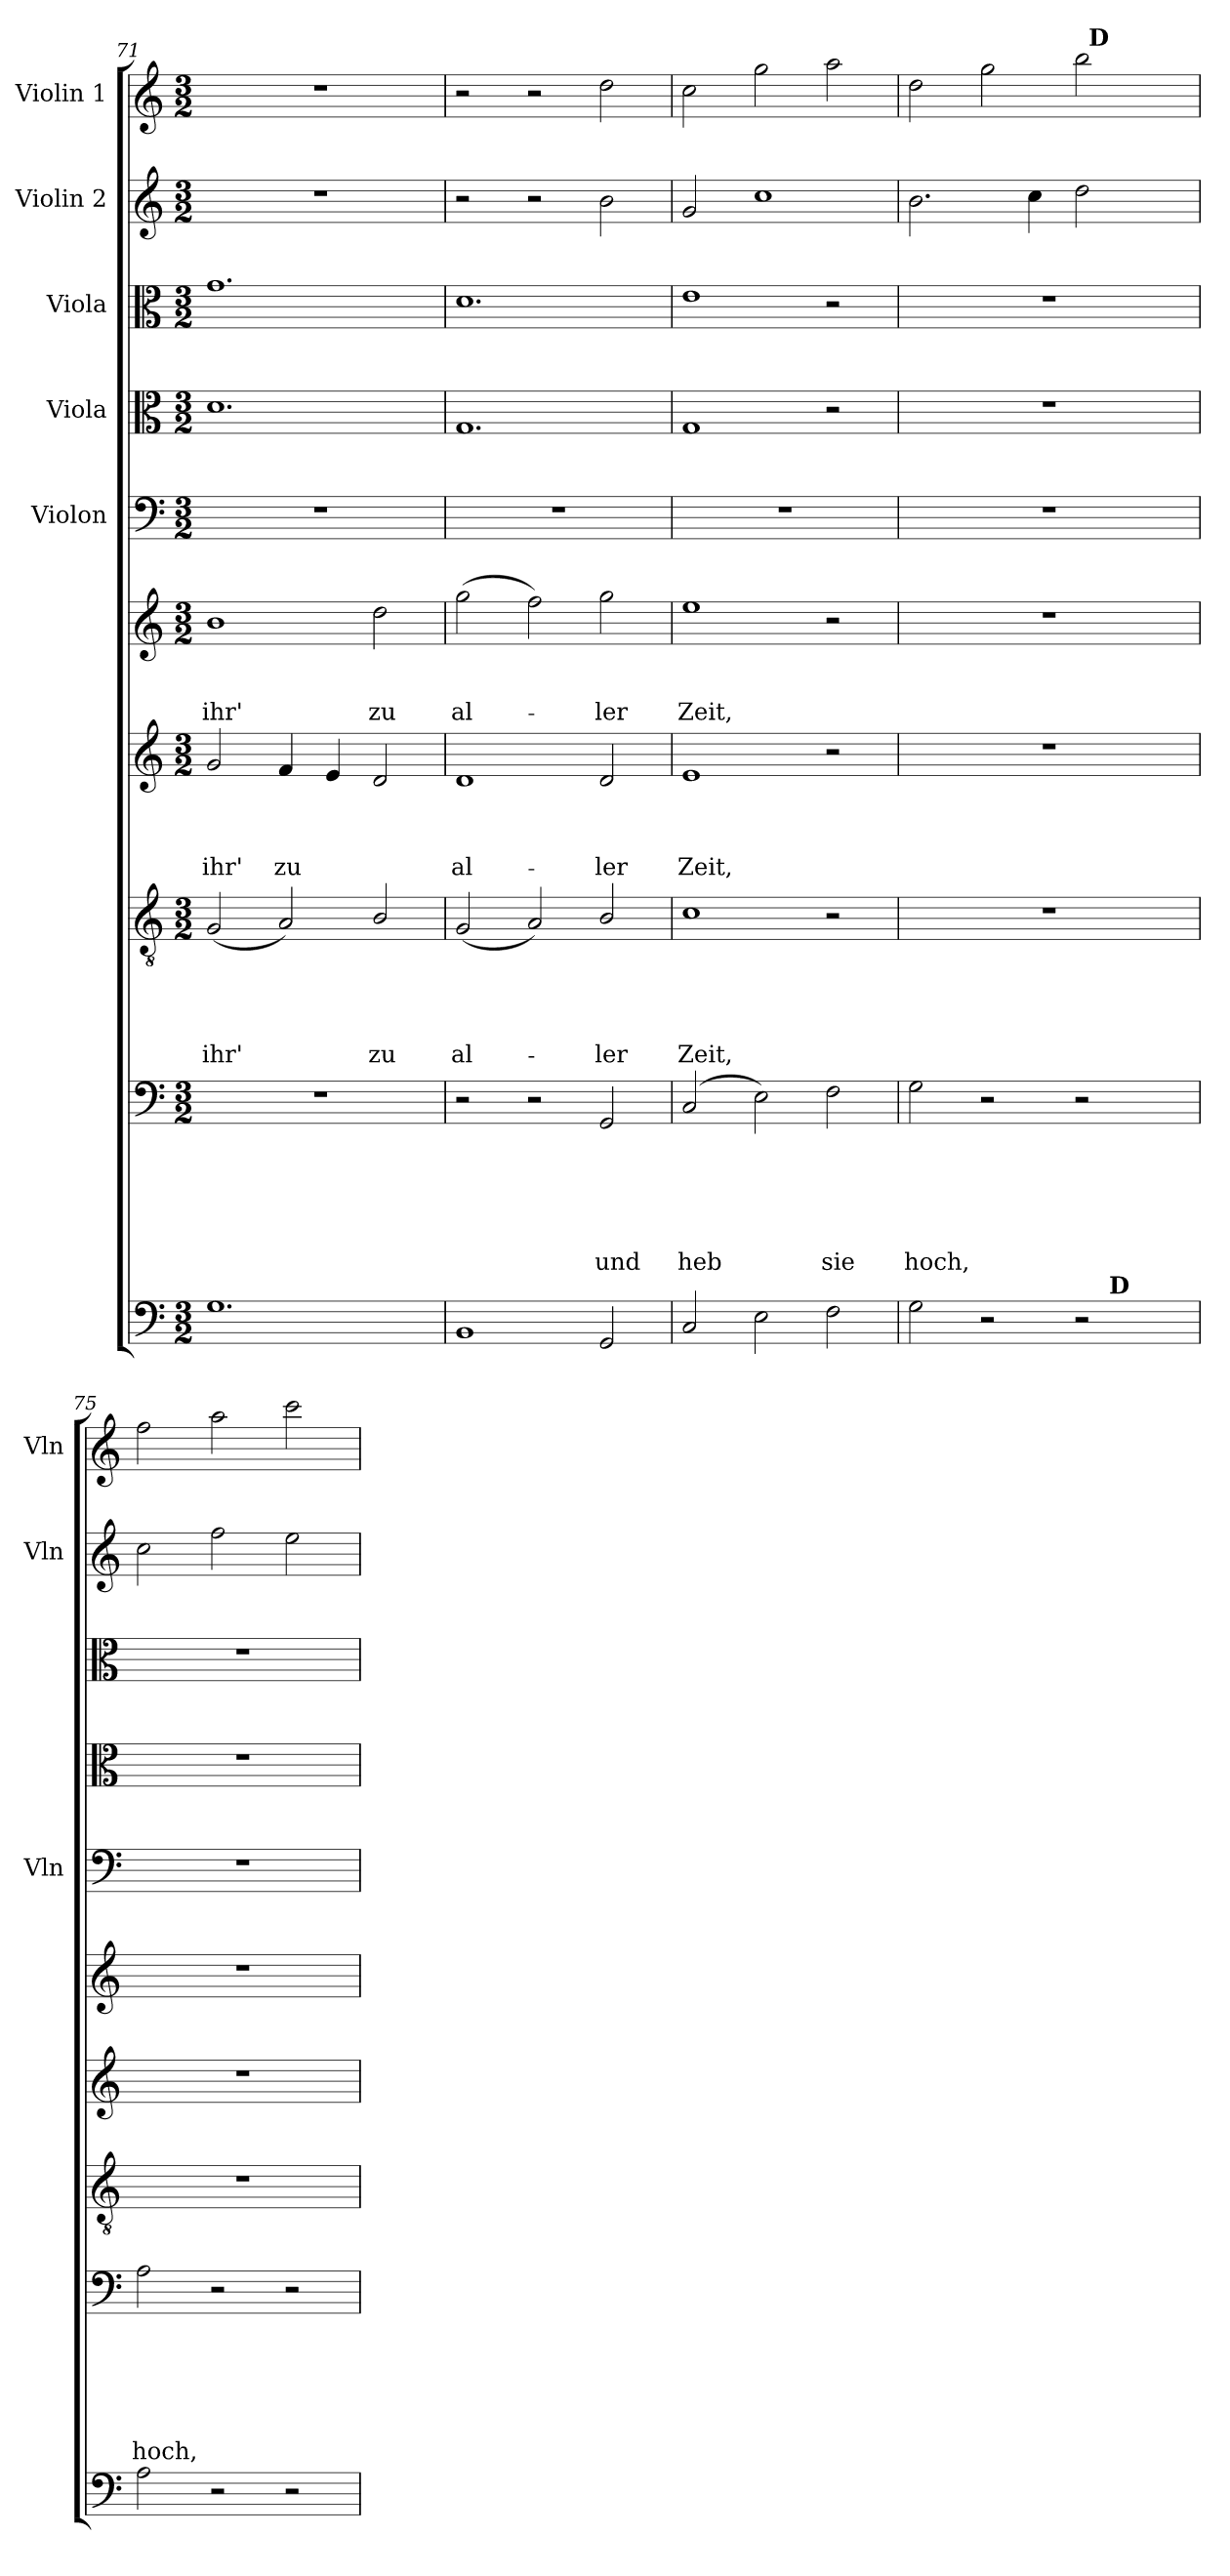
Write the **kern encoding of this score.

**kern	**kern	**text	**text	**text	**text	**text	**text	**kern	**text	**text	**text	**text	**text	**kern	**text	**text	**text	**text	**kern	**text	**text	**text	**kern	**kern	**kern	**kern	**kern
*part10	*part9	*part9	*part9	*part9	*part9	*part9	*part9	*part8	*part8	*part8	*part8	*part8	*part8	*part7	*part7	*part7	*part7	*part7	*part6	*part6	*part6	*part6	*part5	*part4	*part3	*part2	*part1
*staff10	*staff9	*staff9	*staff9	*staff9	*staff9	*staff9	*staff9	*staff8	*staff8	*staff8	*staff8	*staff8	*staff8	*staff7	*staff7	*staff7	*staff7	*staff7	*staff6	*staff6	*staff6	*staff6	*staff5	*staff4	*staff3	*staff2	*staff1
*	*	*	*	*	*	*	*	*	*	*	*	*	*	*	*	*	*	*	*	*	*	*	*I"Violon	*I"Viola	*I"Viola	*I"Violin 2	*I"Violin 1
*	*	*	*	*	*	*	*	*	*	*	*	*	*	*	*	*	*	*	*	*	*	*	*I'Vln	*	*	*I'Vln	*I'Vln
*clefF4	*clefF4	*	*	*	*	*	*	*clefGv2	*	*	*	*	*	*clefG2	*	*	*	*	*clefG2	*	*	*	*clefF4	*clefC3	*clefC3	*clefG2	*clefG2
*k[]	*k[]	*	*	*	*	*	*	*k[]	*	*	*	*	*	*k[]	*	*	*	*	*k[]	*	*	*	*k[]	*k[]	*k[]	*k[]	*k[]
*C:	*C:	*	*	*	*	*	*	*C:	*	*	*	*	*	*C:	*	*	*	*	*C:	*	*	*	*C:	*C:	*C:	*C:	*C:
*M3/2	*M3/2	*	*	*	*	*	*	*M3/2	*	*	*	*	*	*M3/2	*	*	*	*	*M3/2	*	*	*	*M3/2	*M3/2	*M3/2	*M3/2	*M3/2
=71	=71	=71	=71	=71	=71	=71	=71	=71	=71	=71	=71	=71	=71	=71	=71	=71	=71	=71	=71	=71	=71	=71	=71	=71	=71	=71	=71
!	!LO:N:vis=1	!	!	!	!	!	!	!	!	!	!	!	!LO:LY:b	!	!	!	!	!LO:LY:b	!	!	!	!LO:LY:b	!LO:N:vis=1	!	!	!LO:N:vis=1	!LO:N:vis=1
1.G	1.r	.	.	.	.	.	.	(<2G/	.	.	.	.	ihr'	2g/	.	.	.	ihr'	1b	.	.	ihr'	1.r	1.d	1.g	1.r	1.r
!	!	!	!	!	!	!	!	!	!	!	!	!	!	!	!	!	!	!LO:LY:b	!	!	!	!	!	!	!	!	!
.	.	.	.	.	.	.	.	2A/)	.	.	.	.	.	4f/	.	.	.	zu	.	.	.	.	.	.	.	.	.
.	.	.	.	.	.	.	.	.	.	.	.	.	.	4e/	.	.	.	.	.	.	.	.	.	.	.	.	.
!	!	!	!	!	!	!	!	!	!	!	!	!	!LO:LY:b	!	!	!	!	!	!	!	!	!LO:LY:b	!	!	!	!	!
.	.	.	.	.	.	.	.	2B/	.	.	.	.	zu	2d/	.	.	.	.	2dd\	.	.	zu	.	.	.	.	.
=72	=72	=72	=72	=72	=72	=72	=72	=72	=72	=72	=72	=72	=72	=72	=72	=72	=72	=72	=72	=72	=72	=72	=72	=72	=72	=72	=72
!	!	!	!	!	!	!	!	!	!	!	!	!	!LO:LY:b	!	!	!	!	!LO:LY:b	!	!	!	!LO:LY:b	!LO:N:vis=1	!	!	!	!
1BB	2r	.	.	.	.	.	.	(<2G/	.	.	.	.	al-	1d	.	.	.	al-	(>2gg\	.	.	al-	1.r	1.G	1.d	2r	2r
.	2r	.	.	.	.	.	.	2A/)	.	.	.	.	.	.	.	.	.	.	2ff\)	.	.	.	.	.	.	2r	2r
!	!	!	!	!	!	!	!LO:LY:b	!	!	!	!	!	!LO:LY:b	!	!	!	!	!LO:LY:b	!	!	!	!LO:LY:b	!	!	!	!	!
2GG/	2GG/	.	.	.	.	.	und	2B/	.	.	.	.	-ler	2d/	.	.	.	-ler	2gg\	.	.	-ler	.	.	.	2b\	2dd\
=73	=73	=73	=73	=73	=73	=73	=73	=73	=73	=73	=73	=73	=73	=73	=73	=73	=73	=73	=73	=73	=73	=73	=73	=73	=73	=73	=73
!	!	!	!	!	!	!	!LO:LY:b	!	!	!	!	!	!LO:LY:b	!	!	!	!	!LO:LY:b	!	!	!	!LO:LY:b	!LO:N:vis=1	!	!	!	!
2C/	(2C/	.	.	.	.	.	heb	1c	.	.	.	.	Zeit,	1e	.	.	.	Zeit,	1ee	.	.	Zeit,	1.r	1G	1e	2g/	2cc\
2E\	2E\)	.	.	.	.	.	.	.	.	.	.	.	.	.	.	.	.	.	.	.	.	.	.	.	.	1cc	2gg\
!	!	!	!	!	!	!	!LO:LY:b	!	!	!	!	!	!	!	!	!	!	!	!	!	!	!	!	!	!	!	!
2F\	2F\	.	.	.	.	.	sie	2r	.	.	.	.	.	2r	.	.	.	.	2r	.	.	.	.	2r	2r	.	2aa\
=74	=74	=74	=74	=74	=74	=74	=74	=74	=74	=74	=74	=74	=74	=74	=74	=74	=74	=74	=74	=74	=74	=74	=74	=74	=74	=74	=74
!	!	!	!	!	!	!	!LO:LY:b	!LO:N:vis=1	!	!	!	!	!	!LO:N:vis=1	!	!	!	!	!LO:N:vis=1	!	!	!	!LO:N:vis=1	!LO:N:vis=1	!LO:N:vis=1	!	!
*^	*	*	*	*	*	*	*	*	*	*	*	*	*	*	*	*	*	*	*	*	*	*	*	*	*	*	*^
2G\	1ryy	2G\	.	.	.	.	.	hoch,	1.r	.	.	.	.	.	1.r	.	.	.	.	1.r	.	.	.	1.r	1.r	1.r	2.b\	2dd\	1ryy
2r	.	2r	.	.	.	.	.	.	.	.	.	.	.	.	.	.	.	.	.	.	.	.	.	.	.	.	.	2gg\	.
.	.	.	.	.	.	.	.	.	.	.	.	.	.	.	.	.	.	.	.	.	.	.	.	.	.	.	4cc\	.	.
2r	16.ryy	2r	.	.	.	.	.	.	.	.	.	.	.	.	.	.	.	.	.	.	.	.	.	.	.	.	2dd\	2bb\	32ryy
!	!	!	!	!	!	!	!	!	!	!	!	!	!	!	!	!	!	!	!	!	!	!	!	!	!	!	!	!	!LO:TX:a:B:t=D
.	.	.	.	.	.	.	.	.	.	.	.	.	.	.	.	.	.	.	.	.	.	.	.	.	.	.	.	.	4...ryy
!	!LO:TX:a:B:t=D	!	!	!	!	!	!	!	!	!	!	!	!	!	!	!	!	!	!	!	!	!	!	!	!	!	!	!	!
.	4ryy	.	.	.	.	.	.	.	.	.	.	.	.	.	.	.	.	.	.	.	.	.	.	.	.	.	.	.	.
.	8ryy	.	.	.	.	.	.	.	.	.	.	.	.	.	.	.	.	.	.	.	.	.	.	.	.	.	.	.	.
.	32ryy	.	.	.	.	.	.	.	.	.	.	.	.	.	.	.	.	.	.	.	.	.	.	.	.	.	.	.	.
=75	=75	=75	=75	=75	=75	=75	=75	=75	=75	=75	=75	=75	=75	=75	=75	=75	=75	=75	=75	=75	=75	=75	=75	=75	=75	=75	=75	=75	=75
!	!	!	!	!	!	!	!	!LO:LY:b	!LO:N:vis=1	!	!	!	!	!	!LO:N:vis=1	!	!	!	!	!LO:N:vis=1	!	!	!	!LO:N:vis=1	!LO:N:vis=1	!LO:N:vis=1	!	!	!
*v	*v	*	*	*	*	*	*	*	*	*	*	*	*	*	*	*	*	*	*	*	*	*	*	*	*	*	*	*v	*v
2A\	2A\	.	.	.	.	.	hoch,	1.r	.	.	.	.	.	1.r	.	.	.	.	1.r	.	.	.	1.r	1.r	1.r	2cc\	2ff\
2r	2r	.	.	.	.	.	.	.	.	.	.	.	.	.	.	.	.	.	.	.	.	.	.	.	.	2ff\	2aa\
2r	2r	.	.	.	.	.	.	.	.	.	.	.	.	.	.	.	.	.	.	.	.	.	.	.	.	2ee\	2ccc\
=	=	=	=	=	=	=	=	=	=	=	=	=	=	=	=	=	=	=	=	=	=	=	=	=	=	=	=
*-	*-	*-	*-	*-	*-	*-	*-	*-	*-	*-	*-	*-	*-	*-	*-	*-	*-	*-	*-	*-	*-	*-	*-	*-	*-	*-	*-
